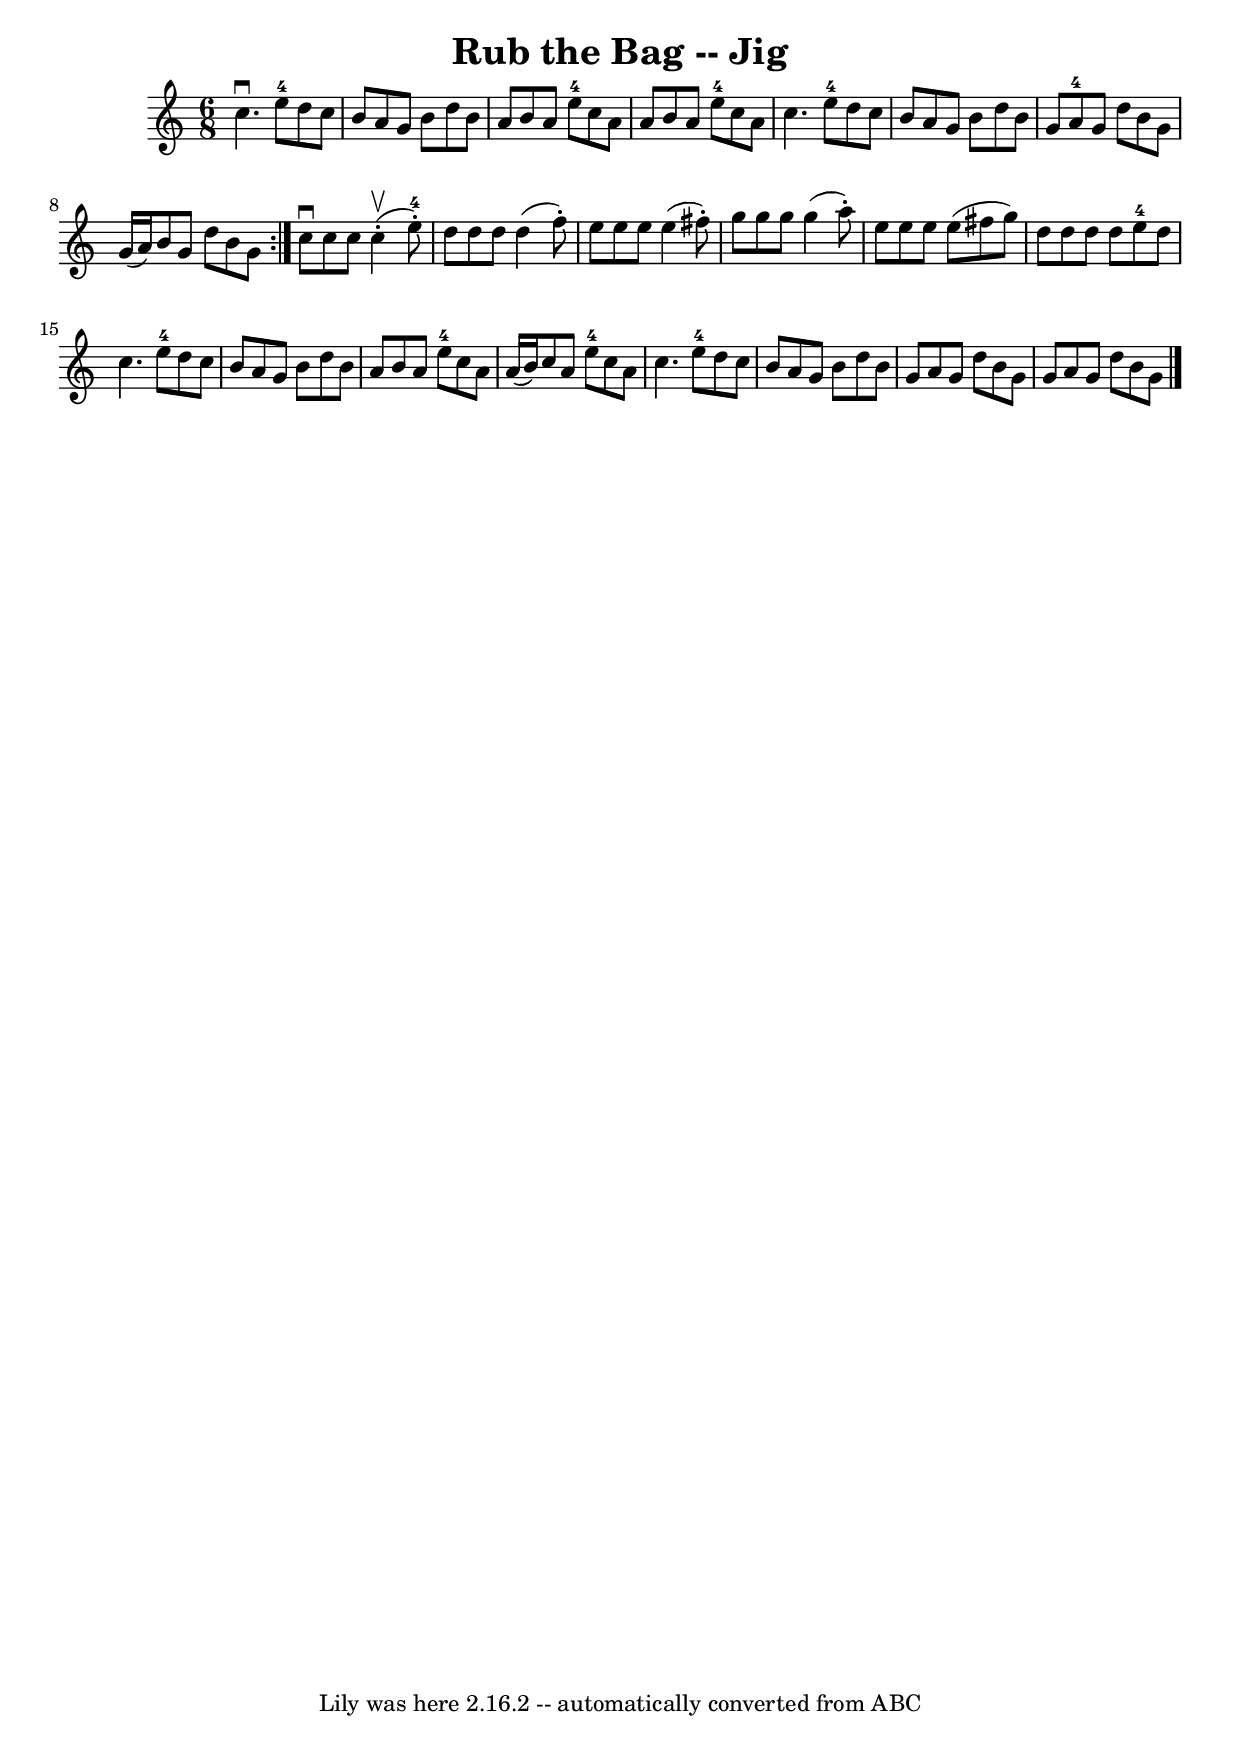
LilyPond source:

\version "2.7.40"
\include "Mammoth.ily"
\header {
	book = "Ryan's Mammoth Collection"
	crossRefNumber = "1"
	footnotes = "\\\\There are 14 bars in the last part (two missing?)"
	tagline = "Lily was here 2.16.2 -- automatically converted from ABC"
	title = "Rub the Bag -- Jig"
}
voicedefault =  {
\set Score.defaultBarType = "empty"

\repeat volta 2 {
\time 6/8 \key a \minor c''4.^\downbow e''8-4 d''8 c''8  
|
 b'8 a'8 g'8 b'8 d''8 b'8  |
 a'8 b'8    
a'8 e''8-4 c''8 a'8  |
 a'8 b'8 a'8 e''8-4   
c''8 a'8  |
 c''4. e''8-4 d''8 c''8  |
 b'8   
 a'8 g'8 b'8 d''8 b'8  |
 g'8 a'8-4 g'8 d''8    
b'8 g'8  |
 g'16 (a'16) b'8 g'8 d''8 b'8 g'8  }  
 c''8^\downbow c''8 c''8 c''4^\upbow(-. e''8-4-.) |
 
 d''8 d''8 d''8 d''4 (f''8 -.) |
 e''8 e''8 e''8   
 e''4 (fis''8 -.) |
 g''8 g''8 g''8 g''4 (a''8 -.) 
|
 e''8 e''8 e''8 e''8 (fis''8 g''8) |
   
d''8 d''8 d''8 d''8 e''8-4 d''8  |
 c''4. e''8 
-4 d''8 c''8  |
 b'8 a'8 g'8 b'8 d''8 b'8  
|
 a'8 b'8 a'8 e''8-4 c''8 a'8  |
 a'16 (
 b'16) c''8 a'8 e''8-4 c''8 a'8  |
 c''4.      
e''8-4 d''8 c''8  |
 b'8 a'8 g'8 b'8 d''8 b'8  
|
 g'8 a'8 g'8 d''8 b'8 g'8  |
 g'8 a'8    
g'8 d''8 b'8 g'8  \bar "|."   
}

\score{
    <<

	\context Staff="default"
	{
	    \voicedefault 
	}

    >>
	\layout {
	}
	\midi {}
}
